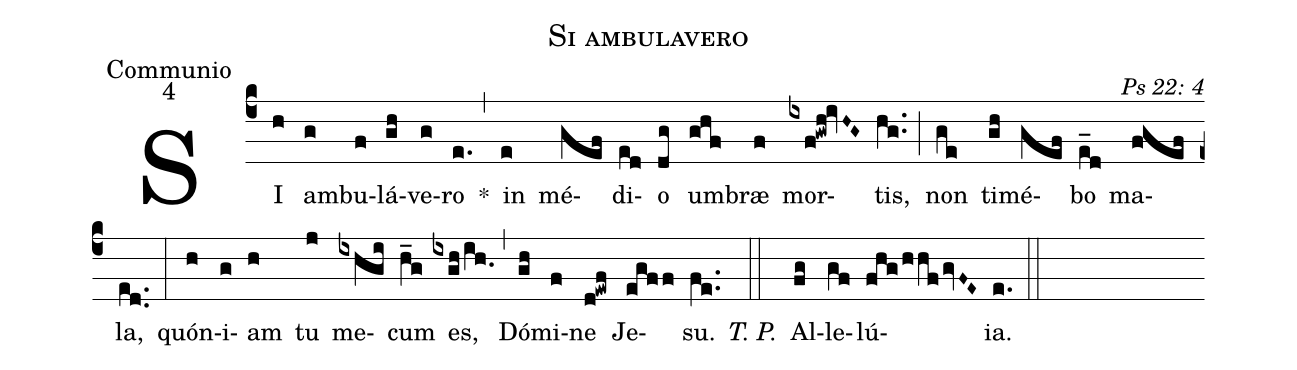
name: Si ambulavero;
office-part: Communio;
mode: 4;
commentary: Ps 22: 4;
%%
(c4) SI(h) am(g)bu(f)lá(gh)ve(g)ro(e.) *(,) in(e) mé(gef)di(ed)o(dg) um(ghf)bræ(f) mor(ix!f!gwh!ivH~G~)tis,(hg..) (;) non(ge) ti(gh)mé(gef)bo(e_d) ma(fgef)la,(ed..) (:)
quón(h)i(g)am(h) tu(j) me(ixhgi)cum(h_g) es,(ixgh/ih.0) (,) Dó(gh)mi(f)ne(d!ewf) Je(egff)su.(fe..) <i>T. P.</i>(::)
Al(fg)le(gf)lú(fhg/hhfgvF~E~)ia.(e.) (::)
